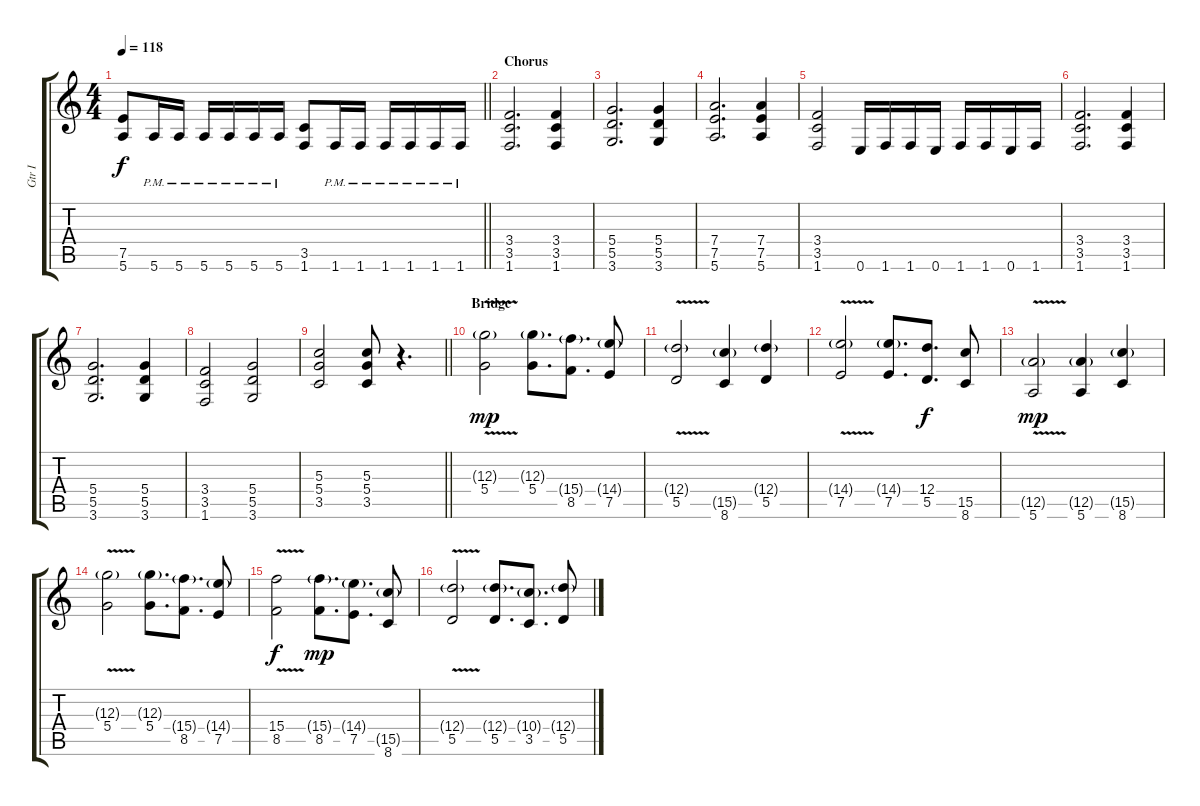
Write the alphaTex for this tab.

\track ("Gtr I" "Gtr I") {instrument overdrivenguitar}
\staff {score tabs}
\tuning (E4 B3 G3 D3 A2 E2) {hide}
\ts (4 4)
\tempo 118
\clef g2
\barLineRight lightlight
\ks c
(7.5 5.6).8{dy f} 5.6{pm}.16 5.6{pm}.16 5.6{pm}.16 5.6{pm}.16 5.6{pm}.16 5.6{pm}.16 (3.5 1.6).8 1.6{pm}.16 1.6{pm}.16 1.6{pm}.16 1.6{pm}.16 1.6{pm}.16 1.6{pm}.16 |
\section ("" "Chorus")
(3.4 3.5 1.6).2{d} (3.4 3.5 1.6).4 |
(5.4 5.5 3.6).2{d} (5.4 5.5 3.6).4 |
(7.4 7.5 5.6).2{d} (7.4 7.5 5.6).4 |
(3.4 3.5 1.6).2 0.6.16 1.6.16 1.6.16 0.6.16 1.6.16 1.6.16 0.6.16 1.6.16 |
(3.4 3.5 1.6).2{d} (3.4 3.5 1.6).4 |
(5.4 5.5 3.6).2{d} (5.4 5.5 3.6).4 |
(3.4 3.5 1.6).2 (5.4 5.5 3.6).2 |
\barLineRight lightlight
(5.3 5.4 3.5).2 (5.3 5.4 3.5).8 r.4{d} |
\section ("" "Bridge")
(12.3{v g} 5.4{v}).2{dy mp} (12.3{g} 5.4).8{d} (15.4{g} 8.5).8{d} (14.4{g} 7.5).8 |
(12.4{g} 5.5{v}).2 (15.5{g} 8.6).4 (12.4{g} 5.5).4 |
(14.4{v g} 7.5{v}).2 (14.4{g} 7.5).8{d} (12.4 5.5).8{d dy f} (15.5 8.6).8 |
(12.5{v g} 5.6{v}).2{dy mp} (12.5{g} 5.6).4 (15.5{g} 8.6).4 |
(12.3{v g} 5.4{v}).2 (12.3{g} 5.4).8{d} (15.4{g} 8.5).8{d} (14.4{g} 7.5).8 |
(15.4 8.5{v}).2{dy f} (15.4{g} 8.5).8{d dy mp} (14.4{g} 7.5).8{d} (15.5{g} 8.6).8 |
(12.4{v g} 5.5{v}).2 (12.4{g} 5.5).8{d} (10.4{g} 3.5).8{d} (12.4{g} 5.5).8
